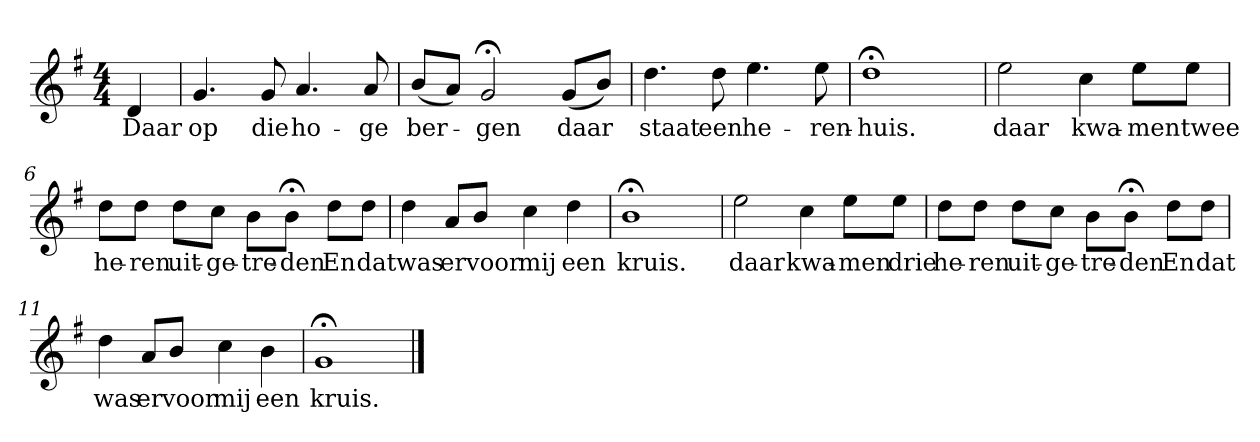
**kern	**text
*part1	*part1
*staff1	*staff1
*k[f#]	*
*G:	*
*M4/4	*
*MM120	*
=	=
4d	Daar
=1	=1
4.g	op
8g	die
4.a	ho-
8a	-ge
=2	=2
(8bL	ber-
8aJ)	.
2g;<	-gen
(8gL	daar
8bJ)	.
=3	=3
4.dd	staat
8dd	een
4.ee	he-
8ee	-ren-
=4	=4
1dd;<	-huis.
=5	=5
2ee	daar
4cc	kwa-
8eeL	-men
8eeJ	twee
=6	=6
8ddL	he-
8ddJ	-ren
8ddL	uit-
8ccJ	-ge-
8bL	-tre-
8b;<J	-den
8ddL	En
8ddJ	dat
=7	=7
4dd	was
8aL	er
8bJ	voor
4cc	mij
4dd	een
=8	=8
1b;<	kruis.
=9	=9
2ee	daar
4cc	kwa-
8eeL	-men
8eeJ	drie
=10	=10
8ddL	he-
8ddJ	-ren
8ddL	uit-
8ccJ	-ge-
8bL	-tre-
8b;<J	-den
8ddL	En
8ddJ	dat
=11	=11
4dd	was
8aL	er
8bJ	voor
4cc	mij
4b	een
=12	=12
1g;<	kruis.
==	==
*-	*-
